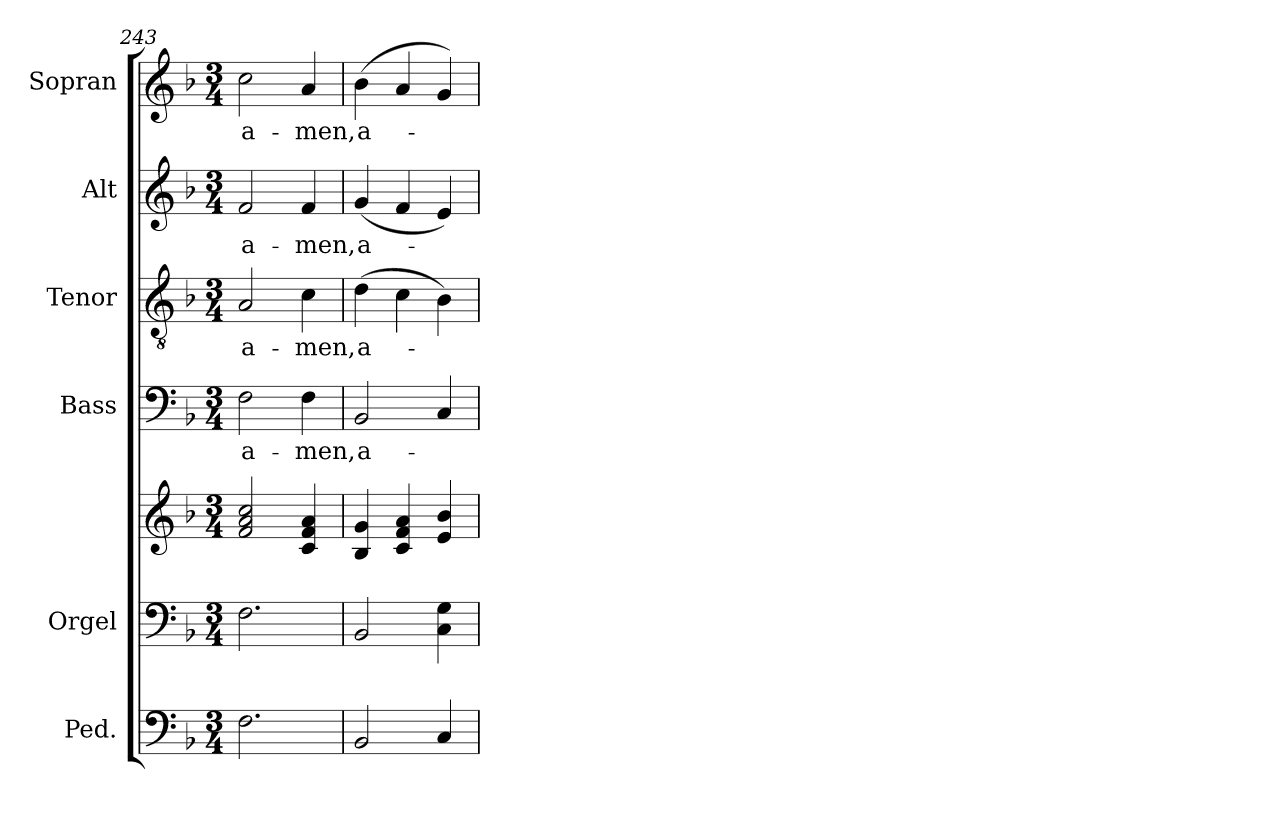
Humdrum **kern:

**kern	**kern	**kern	**kern	**text	**kern	**text	**kern	**text	**kern	**text
*part6	*part5	*part5	*part4	*part4	*part3	*part3	*part2	*part2	*part1	*part1
*staff7	*staff6	*staff5	*staff4	*staff4	*staff3	*staff3	*staff2	*staff2	*staff1	*staff1
*I"Ped.	*I"Orgel	*	*I"Bass	*	*I"Tenor	*	*I"Alt	*	*I"Sopran	*
*	*I'Org.	*	*I'B.	*	*I'T.	*	*I'A.	*	*I'S.	*
*clefF4	*clefF4	*clefG2	*clefF4	*	*clefGv2	*	*clefG2	*	*clefG2	*
*ITrd7c12	*	*	*	*	*	*	*	*	*	*
*k[b-]	*k[b-]	*k[b-]	*k[b-]	*	*k[b-]	*	*k[b-]	*	*k[b-]	*
*F:	*F:	*F:	*F:	*	*F:	*	*F:	*	*F:	*
*M3/4	*M3/4	*M3/4	*M3/4	*	*M3/4	*	*M3/4	*	*M3/4	*
=243	=243	=243	=243	=243	=243	=243	=243	=243	=243	=243
!	!	!	!	!LO:LY:b	!	!LO:LY:b	!	!LO:LY:b	!	!LO:LY:b
2.FF\	2.F\	2f/ 2a/ 2cc/	2F\	a-	2A/	a-	2f/	a-	2cc\	a-
!	!	!	!	!LO:LY:b	!	!LO:LY:b	!	!LO:LY:b	!	!LO:LY:b
.	.	4c/ 4f/ 4a/	4F\	-men,	4c\	-men,	4f/	-men,	4a/	-men,
=244	=244	=244	=244	=244	=244	=244	=244	=244	=244	=244
!	!	!	!	!LO:LY:b	!	!LO:LY:b	!	!LO:LY:b	!	!LO:LY:b
2BBB-/	2BB-/	4B-/ 4g/	2BB-/	a-	(>4d\	a-	(<4g/	a-	(>4b-\	a-
.	.	4c/ 4f/ 4a/	.	.	4c\	.	4f/	.	4a/	.
4CC/	4C\ 4G\	4e/ 4b-/	4C/	.	4B-\)	.	4e/)	.	4g/)	.
=	=	=	=	=	=	=	=	=	=	=
*-	*-	*-	*-	*-	*-	*-	*-	*-	*-	*-
